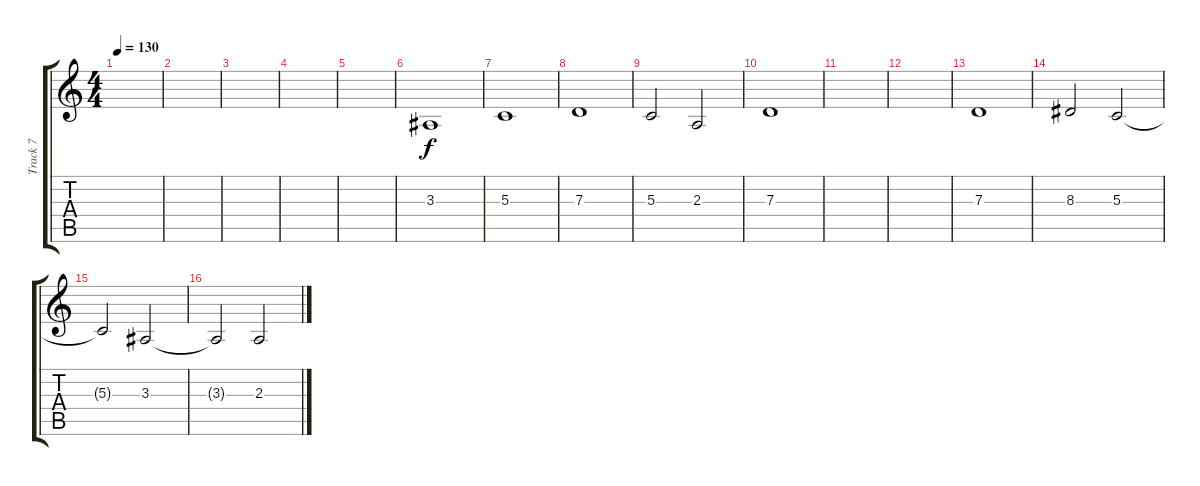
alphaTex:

\track ("Track 7" "Track 7") {instrument synthstrings1}
\staff {score tabs}
\tuning (E4 B3 G3 D3 A2 E2) {hide}
\ts (4 4)
\tempo 130
\clef g2
\ks c
|
|
|
|
|
3.3.1 |
5.3.1 |
7.3.1 |
5.3.2 2.3.2 |
7.3.1 |
|
|
7.3.1 |
8.3.2 5.3.2 |
5.3{t}.2 3.3.2 |
3.3{t}.2 2.3.2
